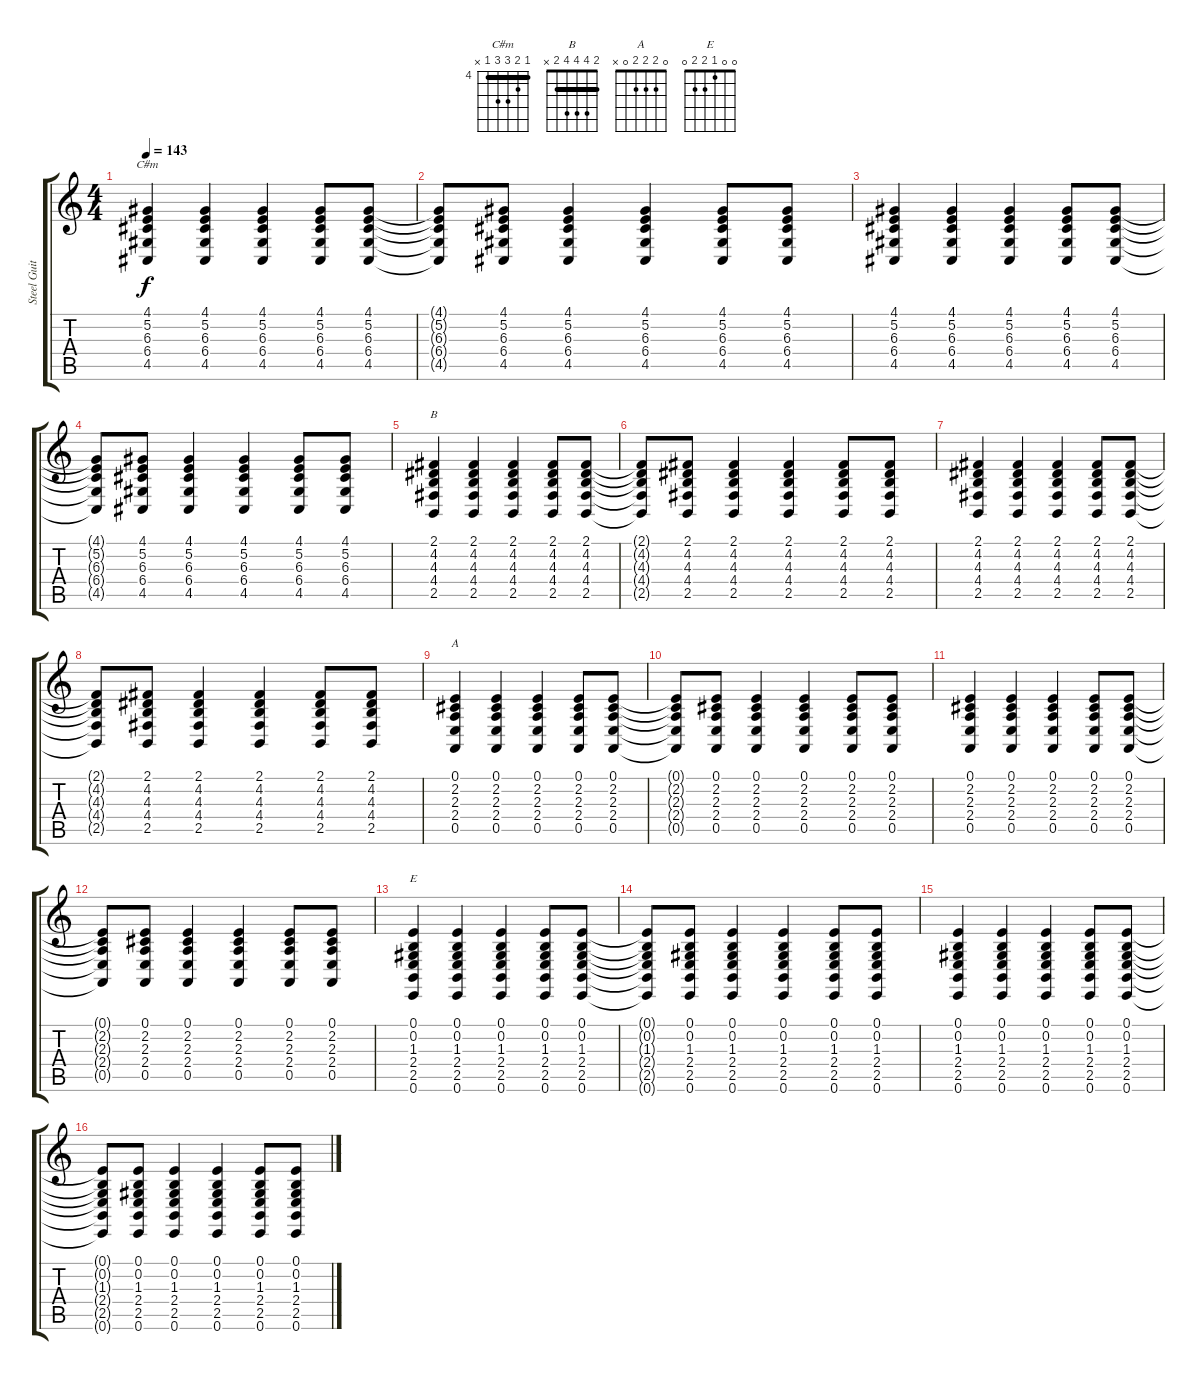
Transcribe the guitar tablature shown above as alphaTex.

\track ("Steel Guitar" "Steel Guit") {instrument choiraahs}
\staff {score tabs}
\tuning (E4 B3 G3 D3 A2 E2) {hide}
\chord ("C#m" 4 5 6 6 4 x) {firstfret 4 barre 4}
\chord ("B" 2 4 4 4 2 x) {barre 2}
\chord ("A" 0 2 2 2 0 x)
\chord ("E" 0 0 1 2 2 0)
\ts (4 4)
\tempo 143
\clef g2
\ks c
(4.1 5.2 6.3 6.4 4.5).4{ch "C#m" dy f} (4.1 5.2 6.3 6.4 4.5).4 (4.1 5.2 6.3 6.4 4.5).4 (4.1 5.2 6.3 6.4 4.5).8 (4.1 5.2 6.3 6.4 4.5).8 |
(4.1{t} 5.2{t} 6.3{t} 6.4{t} 4.5{t}).8 (4.1 5.2 6.3 6.4 4.5).8 (4.1 5.2 6.3 6.4 4.5).4 (4.1 5.2 6.3 6.4 4.5).4 (4.1 5.2 6.3 6.4 4.5).8 (4.1 5.2 6.3 6.4 4.5).8 |
(4.1 5.2 6.3 6.4 4.5).4 (4.1 5.2 6.3 6.4 4.5).4 (4.1 5.2 6.3 6.4 4.5).4 (4.1 5.2 6.3 6.4 4.5).8 (4.1 5.2 6.3 6.4 4.5).8 |
(4.1{t} 5.2{t} 6.3{t} 6.4{t} 4.5{t}).8 (4.1 5.2 6.3 6.4 4.5).8 (4.1 5.2 6.3 6.4 4.5).4 (4.1 5.2 6.3 6.4 4.5).4 (4.1 5.2 6.3 6.4 4.5).8 (4.1 5.2 6.3 6.4 4.5).8 |
(2.1 4.2 4.3 4.4 2.5).4{ch "B"} (2.1 4.2 4.3 4.4 2.5).4 (2.1 4.2 4.3 4.4 2.5).4 (2.1 4.2 4.3 4.4 2.5).8 (2.1 4.2 4.3 4.4 2.5).8 |
(2.1{t} 4.2{t} 4.3{t} 4.4{t} 2.5{t}).8 (2.1 4.2 4.3 4.4 2.5).8 (2.1 4.2 4.3 4.4 2.5).4 (2.1 4.2 4.3 4.4 2.5).4 (2.1 4.2 4.3 4.4 2.5).8 (2.1 4.2 4.3 4.4 2.5).8 |
(2.1 4.2 4.3 4.4 2.5).4 (2.1 4.2 4.3 4.4 2.5).4 (2.1 4.2 4.3 4.4 2.5).4 (2.1 4.2 4.3 4.4 2.5).8 (2.1 4.2 4.3 4.4 2.5).8 |
(2.1{t} 4.2{t} 4.3{t} 4.4{t} 2.5{t}).8 (2.1 4.2 4.3 4.4 2.5).8 (2.1 4.2 4.3 4.4 2.5).4 (2.1 4.2 4.3 4.4 2.5).4 (2.1 4.2 4.3 4.4 2.5).8 (2.1 4.2 4.3 4.4 2.5).8 |
(0.1 2.2 2.3 2.4 0.5).4{ch "A"} (0.1 2.2 2.3 2.4 0.5).4 (0.1 2.2 2.3 2.4 0.5).4 (0.1 2.2 2.3 2.4 0.5).8 (0.1 2.2 2.3 2.4 0.5).8 |
(0.1{t} 2.2{t} 2.3{t} 2.4{t} 0.5{t}).8 (0.1 2.2 2.3 2.4 0.5).8 (0.1 2.2 2.3 2.4 0.5).4 (0.1 2.2 2.3 2.4 0.5).4 (0.1 2.2 2.3 2.4 0.5).8 (0.1 2.2 2.3 2.4 0.5).8 |
(0.1 2.2 2.3 2.4 0.5).4 (0.1 2.2 2.3 2.4 0.5).4 (0.1 2.2 2.3 2.4 0.5).4 (0.1 2.2 2.3 2.4 0.5).8 (0.1 2.2 2.3 2.4 0.5).8 |
(0.1{t} 2.2{t} 2.3{t} 2.4{t} 0.5{t}).8 (0.1 2.2 2.3 2.4 0.5).8 (0.1 2.2 2.3 2.4 0.5).4 (0.1 2.2 2.3 2.4 0.5).4 (0.1 2.2 2.3 2.4 0.5).8 (0.1 2.2 2.3 2.4 0.5).8 |
(0.1 0.2 1.3 2.4 2.5 0.6).4{ch "E"} (0.1 0.2 1.3 2.4 2.5 0.6).4 (0.1 0.2 1.3 2.4 2.5 0.6).4 (0.1 0.2 1.3 2.4 2.5 0.6).8 (0.1 0.2 1.3 2.4 2.5 0.6).8 |
(0.1{t} 0.2{t} 1.3{t} 2.4{t} 2.5{t} 0.6{t}).8 (0.1 0.2 1.3 2.4 2.5 0.6).8 (0.1 0.2 1.3 2.4 2.5 0.6).4 (0.1 0.2 1.3 2.4 2.5 0.6).4 (0.1 0.2 1.3 2.4 2.5 0.6).8 (0.1 0.2 1.3 2.4 2.5 0.6).8 |
(0.1 0.2 1.3 2.4 2.5 0.6).4 (0.1 0.2 1.3 2.4 2.5 0.6).4 (0.1 0.2 1.3 2.4 2.5 0.6).4 (0.1 0.2 1.3 2.4 2.5 0.6).8 (0.1 0.2 1.3 2.4 2.5 0.6).8 |
(0.1{t} 0.2{t} 1.3{t} 2.4{t} 2.5{t} 0.6{t}).8 (0.1 0.2 1.3 2.4 2.5 0.6).8 (0.1 0.2 1.3 2.4 2.5 0.6).4 (0.1 0.2 1.3 2.4 2.5 0.6).4 (0.1 0.2 1.3 2.4 2.5 0.6).8 (0.1 0.2 1.3 2.4 2.5 0.6).8
